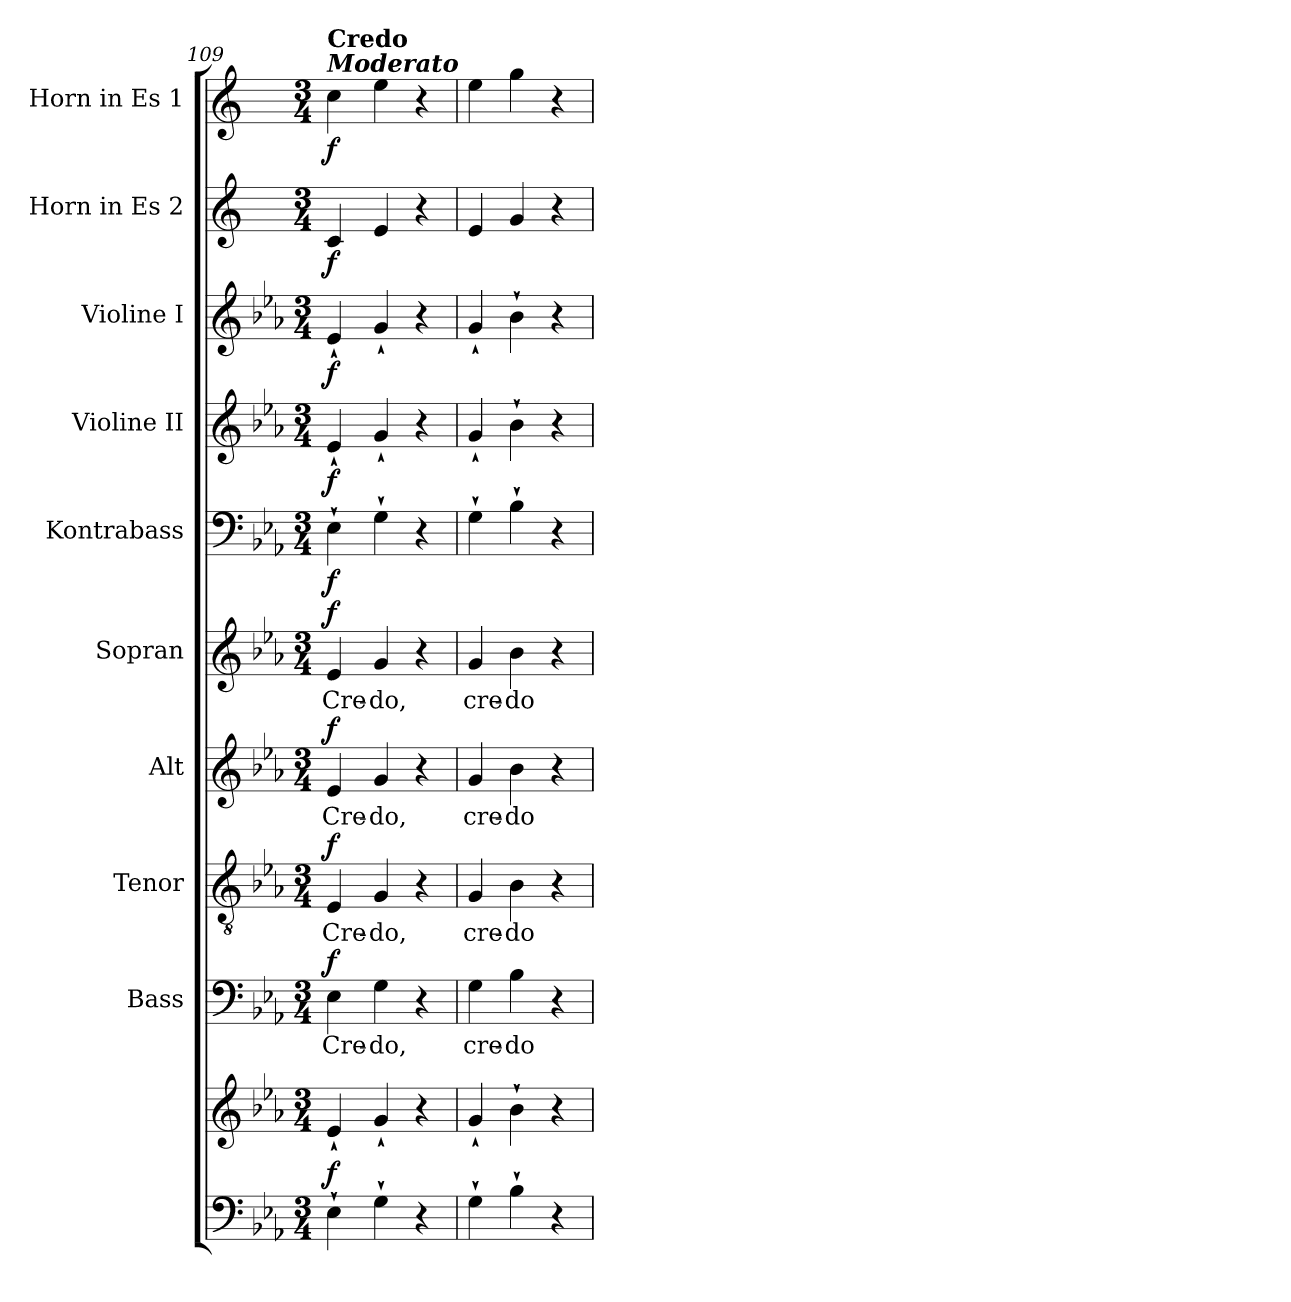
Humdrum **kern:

**kern	**kern	**dynam	**kern	**text	**dynam	**kern	**text	**dynam	**kern	**text	**dynam	**kern	**text	**dynam	**kern	**dynam	**kern	**dynam	**kern	**dynam	**kern	**dynam	**kern	**dynam
*part10	*part10	*part10	*part9	*part9	*part9	*part8	*part8	*part8	*part7	*part7	*part7	*part6	*part6	*part6	*part5	*part5	*part4	*part4	*part3	*part3	*part2	*part2	*part1	*part1
*staff11	*staff10	*staff10/11	*staff9	*staff9	*staff9	*staff8	*staff8	*staff8	*staff7	*staff7	*staff7	*staff6	*staff6	*staff6	*staff5	*staff5	*staff4	*staff4	*staff3	*staff3	*staff2	*staff2	*staff1	*staff1
*	*	*	*I"Bass	*	*	*I"Tenor	*	*	*I"Alt	*	*	*I"Sopran	*	*	*I"Kontrabass	*	*I"Violine II	*	*I"Violine I	*	*I"Horn in Es 2	*	*I"Horn in Es 1	*
*	*	*	*I'B.	*	*	*I'T.	*	*	*I'A.	*	*	*I'S.	*	*	*I'Kb.	*	*I'Vl. II	*	*I'Vl. I	*	*I'Hr. Es 2	*	*I'Hr. Es 1	*
!!LO:PB:g=z
*clefF4	*clefG2	*	*clefF4	*	*	*clefGv2	*	*	*clefG2	*	*	*clefG2	*	*	*clefF4	*	*clefG2	*	*clefG2	*	*clefG2	*	*clefG2	*
*	*	*	*	*	*	*	*	*	*	*	*	*	*	*	*ITrd7c12	*	*	*	*	*	*ITrd5c9	*	*ITrd5c9	*
*k[b-e-a-]	*k[b-e-a-]	*	*k[b-e-a-]	*	*	*k[b-e-a-]	*	*	*k[b-e-a-]	*	*	*k[b-e-a-]	*	*	*k[b-e-a-]	*	*k[b-e-a-]	*	*k[b-e-a-]	*	*k[b-e-a-]	*	*k[b-e-a-]	*
*E-:	*E-:	*	*E-:	*	*	*E-:	*	*	*E-:	*	*	*E-:	*	*	*E-:	*	*E-:	*	*E-:	*	*E-:	*	*E-:	*
*M3/4	*M3/4	*	*M3/4	*	*	*M3/4	*	*	*M3/4	*	*	*M3/4	*	*	*M3/4	*	*M3/4	*	*M3/4	*	*M3/4	*	*M3/4	*
=109	=109	=109	=109	=109	=109	=109	=109	=109	=109	=109	=109	=109	=109	=109	=109	=109	=109	=109	=109	=109	=109	=109	=109	=109
!	!	!	!	!	!	!	!	!	!	!	!	!	!	!	!	!	!	!	!	!	!	!	!LO:TX:a:Bi:t=Moderato	!
!	!	!	!	!	!	!	!	!	!	!	!	!	!	!	!	!	!	!	!	!	!	!	!LO:TX:a:B:t=Credo	!
!	!	!LO:DY:a=2	!	!LO:LY:b	!LO:DY:a	!	!LO:LY:b	!LO:DY:a	!	!LO:LY:b	!LO:DY:a	!	!LO:LY:b	!LO:DY:a	!	!LO:DY:b	!	!LO:DY:b	!	!LO:DY:b	!	!LO:DY:b	!	!LO:DY:b
4E-`>\	4e-`</	f	4E-\	Cre-	f	4E-/	Cre-	f	4e-/	Cre-	f	4e-/	Cre-	f	4EE-`>\	f	4e-`</	f	4e-`</	f	4E-/	f	4e-\	f
!	!	!	!	!LO:LY:b	!	!	!LO:LY:b	!	!	!LO:LY:b	!	!	!LO:LY:b	!	!	!	!	!	!	!	!	!	!	!
4G`>\	4g`</	.	4G\	-do,	.	4G/	-do,	.	4g/	-do,	.	4g/	-do,	.	4GG`>\	.	4g`</	.	4g`</	.	4G/	.	4g\	.
4r	4r	.	4r	.	.	4r	.	.	4r	.	.	4r	.	.	4r	.	4r	.	4r	.	4r	.	4r	.
=110	=110	=110	=110	=110	=110	=110	=110	=110	=110	=110	=110	=110	=110	=110	=110	=110	=110	=110	=110	=110	=110	=110	=110	=110
!	!	!	!	!LO:LY:b	!	!	!LO:LY:b	!	!	!LO:LY:b	!	!	!LO:LY:b	!	!	!	!	!	!	!	!	!	!	!
4G`>\	4g`</	.	4G\	cre-	.	4G/	cre-	.	4g/	cre-	.	4g/	cre-	.	4GG`>\	.	4g`</	.	4g`</	.	4G/	.	4g\	.
!	!	!	!	!LO:LY:b	!	!	!LO:LY:b	!	!	!LO:LY:b	!	!	!LO:LY:b	!	!	!	!	!	!	!	!	!	!	!
4B-`>\	4b-`>\	.	4B-\	-do	.	4B-\	-do	.	4b-\	-do	.	4b-\	-do	.	4BB-`>\	.	4b-`>\	.	4b-`>\	.	4B-/	.	4b-\	.
4r	4r	.	4r	.	.	4r	.	.	4r	.	.	4r	.	.	4r	.	4r	.	4r	.	4r	.	4r	.
=	=	=	=	=	=	=	=	=	=	=	=	=	=	=	=	=	=	=	=	=	=	=	=	=
*-	*-	*-	*-	*-	*-	*-	*-	*-	*-	*-	*-	*-	*-	*-	*-	*-	*-	*-	*-	*-	*-	*-	*-	*-
